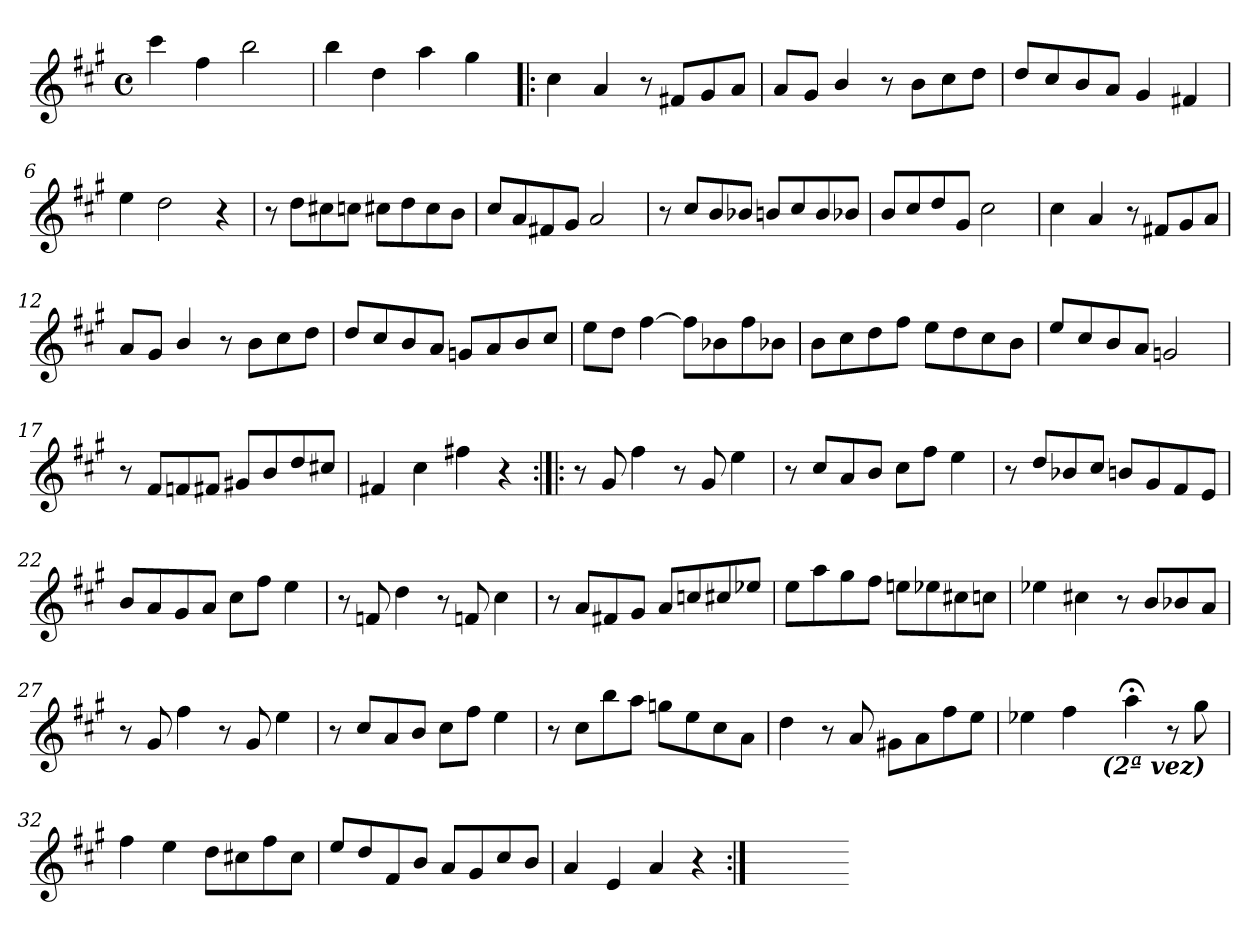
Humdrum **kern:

**kern
*part1
*staff1
*clefG2
*k[f#c#g#]
*A:
*M4/4
*met(c)
=1
4ccc#\
4ff#\
2bb\
=2
4bb\
4dd\
4aa\
4gg#\
=3!|:
4cc#\
4a/
8r
8f#X/L
8g#/
8a/J
=4
8a/L
8g#/J
4b/
8r
8b\L
8cc#\
8dd\J
!!LO:LB:g=z
=5
8dd/L
8cc#/
8b/
8a/J
4g#/
4f#X/
=6
4ee\
2dd\
4r
=7
8r
8dd\L
8cc#X\
8ccn\J
8cc#X\L
8dd\
8cc#\
8b\J
=8
8cc#/L
8a/
8f#X/
8g#/J
2a/
!!LO:LB:g=z
=9
8r
8cc#/L
8b/
8b-X/J
8bn/L
8cc#/
8b/
8b-X/J
=10
8b/L
8cc#/
8dd/
8g#/J
2cc#\
=11
4cc#\
4a/
8r
8f#X/L
8g#/
8a/J
=12
8a/L
8g#/J
4b/
8r
8b\L
8cc#\
8dd\J
!!LO:LB:g=z
=13
8dd/L
8cc#/
8b/
8a/J
8gn/L
8a/
8b/
8cc#/J
=14
8ee\L
8dd\J
[4ff#\
8ff#\L]
8b-X\
8ff#\
8b-X\J
=15
8b\L
8cc#\
8dd\
8ff#\J
8ee\L
8dd\
8cc#\
8b\J
=16
8ee/L
8cc#/
8b/
8a/J
2gn/
!!LO:LB:g=z
=17
8r
8f#/L
8fn/
8f#X/J
8g#X/L
8b/
8dd/
8cc#X/J
=18
4f#X/
4cc#\
4ff#X\
4r
=19:|!|:
8r
8g#/
4ff#\
8r
8g#/
4ee\
=20
8r
8cc#/L
8a/
8b/J
8cc#\L
8ff#\J
4ee\
!!LO:LB:g=z
=21
8r
8dd/L
8b-X/
8cc#/J
8bn/L
8g#/
8f#/
8e/J
=22
8b/L
8a/
8g#/
8a/J
8cc#\L
8ff#\J
4ee\
=23
8r
8fn/
4dd\
8r
8fn/
4cc#\
=24
8r
8a/L
8f#X/
8g#/J
8a/L
8ccn/
8cc#X/
8ee-X/J
!!LO:LB:g=z
=25
8ee\L
8aa\
8gg#\
8ff#\J
8een\L
8ee-X\
8cc#X\
8ccn\J
=26
4ee-X\
4cc#X\
8r
8b/L
8b-X/
8a/J
=27
8r
8g#/
4ff#\
8r
8g#/
4ee\
=28
8r
8cc#/L
8a/
8b/J
8cc#\L
8ff#\J
4ee\
!!LO:LB:g=z
=29
8r
8cc#\L
8bb\
8aa\J
8ggn\L
8ee\
8cc#\
8a\J
=30
4dd\
8r
8a/
8g#X\L
8a\
8ff#\
8ee\J
=31
*^
4ee-X\	4ryy
4ff#\	8ryy
.	32ryy
!	!LO:TX:b:Bi:t=(2ª vez)
.	2ryy
4aa;<\	.
8r	.
8gg#\	.
.	16.ryy
*v	*v
=32
4ff#\
4ee\
8dd\L
8cc#X\
8ff#\
8cc#\J
!!LO:LB:g=z
=33
8ee/L
8dd/
8f#/
8b/J
8a/L
8g#/
8cc#/
8b/J
=34
4a/
4e/
4a/
4r
=35:|!
1ryy
=-
*-
